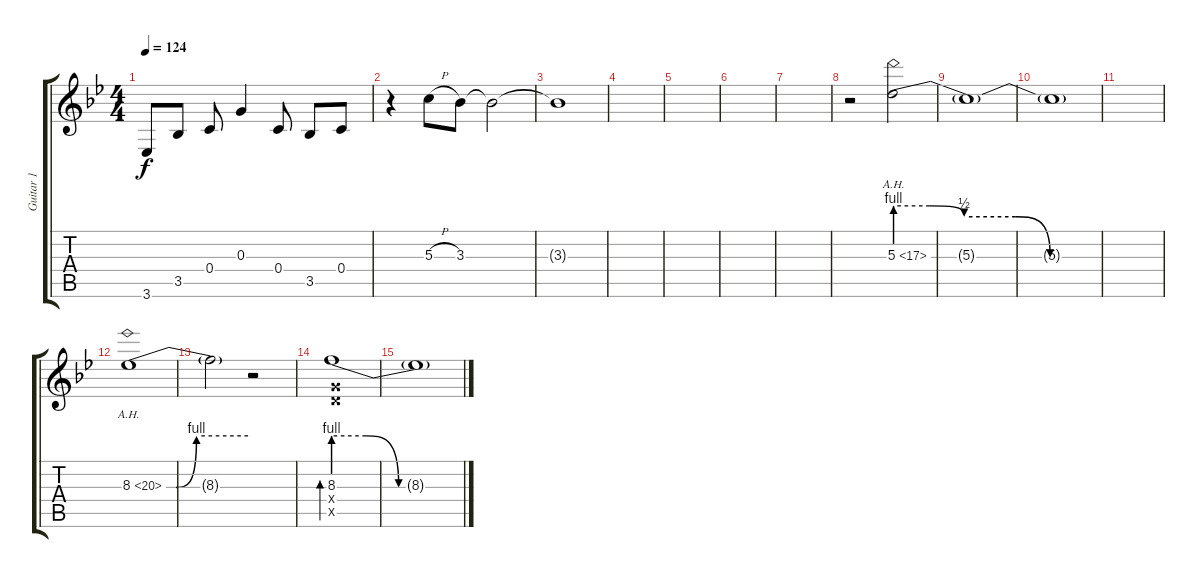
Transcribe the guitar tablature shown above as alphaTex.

\track ("Guitar 1" "Guitar 1") {instrument electricguitarjazz}
\staff {score tabs}
\tuning (E4 C4 G3 C3 G2 C2) {hide}
\ts (4 4)
\tempo 124
\clef g2
\ks gminor
3.6.8{dy f} 3.5.8 0.4.8 0.3.4 0.4.8 3.5.8 0.4.8 |
r.4{volume 16} 5.3{h}.8 3.3.8 3.3{t}.2 |
3.3{t}.1 |
|
|
|
|
r.2 5.3{be (custom 0 4 10 4 20 2 35 2 45 0 60 0) ah 12}.2 |
5.3{t}.1 |
5.3{t}.1 |
|
8.3{be (custom 0 0 7 0 22 4 60 4) ah 12}.1 |
8.3{t}.2 r.2 |
(8.3{be (custom 0 4 15 4 30 0 60 0)} 7.4{x} 7.5{x}).1{bd 480} |
8.3{t}.1
